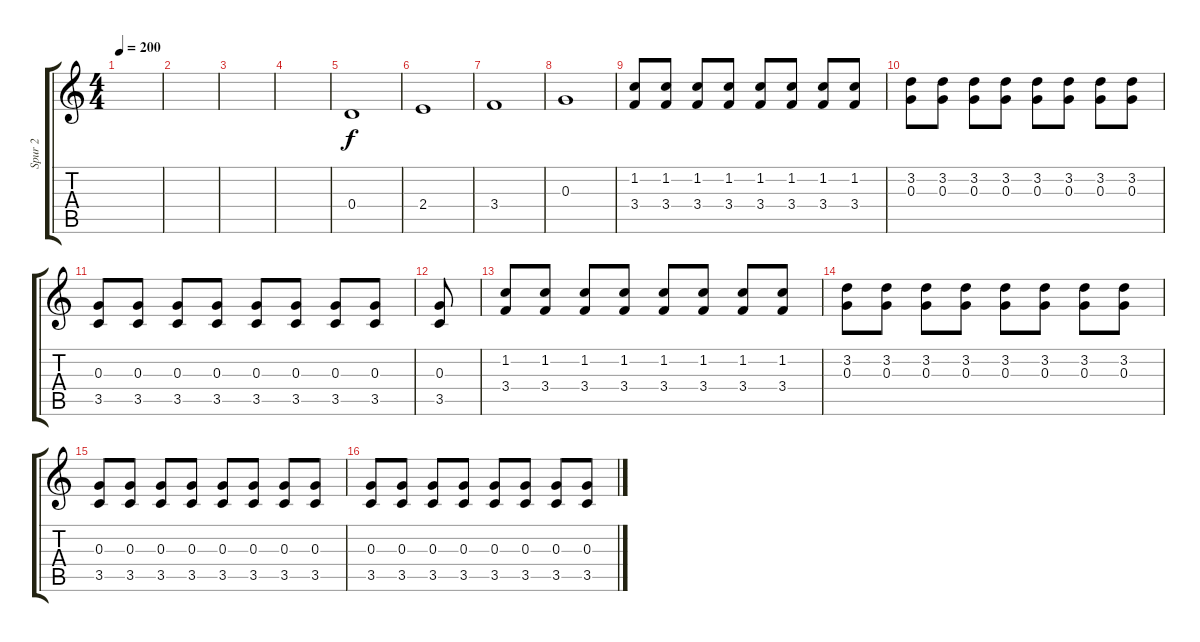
\track ("Spur 2" "Spur 2") {instrument distortionguitar}
\staff {score tabs}
\tuning (E4 B3 G3 D3 A2 E2) {hide}
\ts (4 4)
\tempo 200
\clef g2
\ks c
|
|
|
|
0.4.1 |
2.4.1 |
3.4.1 |
0.3.1 |
(1.2 3.4).8 (1.2 3.4).8 (1.2 3.4).8 (1.2 3.4).8 (1.2 3.4).8 (1.2 3.4).8 (1.2 3.4).8 (1.2 3.4).8 |
(3.2 0.3).8 (3.2 0.3).8 (3.2 0.3).8 (3.2 0.3).8 (3.2 0.3).8 (3.2 0.3).8 (3.2 0.3).8 (3.2 0.3).8 |
(0.3 3.5).8 (0.3 3.5).8 (0.3 3.5).8 (0.3 3.5).8 (0.3 3.5).8 (0.3 3.5).8 (0.3 3.5).8 (0.3 3.5).8 |
(0.3 3.5).8 |
(1.2 3.4).8 (1.2 3.4).8 (1.2 3.4).8 (1.2 3.4).8 (1.2 3.4).8 (1.2 3.4).8 (1.2 3.4).8 (1.2 3.4).8 |
(3.2 0.3).8 (3.2 0.3).8 (3.2 0.3).8 (3.2 0.3).8 (3.2 0.3).8 (3.2 0.3).8 (3.2 0.3).8 (3.2 0.3).8 |
(0.3 3.5).8 (0.3 3.5).8 (0.3 3.5).8 (0.3 3.5).8 (0.3 3.5).8 (0.3 3.5).8 (0.3 3.5).8 (0.3 3.5).8 |
(0.3 3.5).8 (0.3 3.5).8 (0.3 3.5).8 (0.3 3.5).8 (0.3 3.5).8 (0.3 3.5).8 (0.3 3.5).8 (0.3 3.5).8
